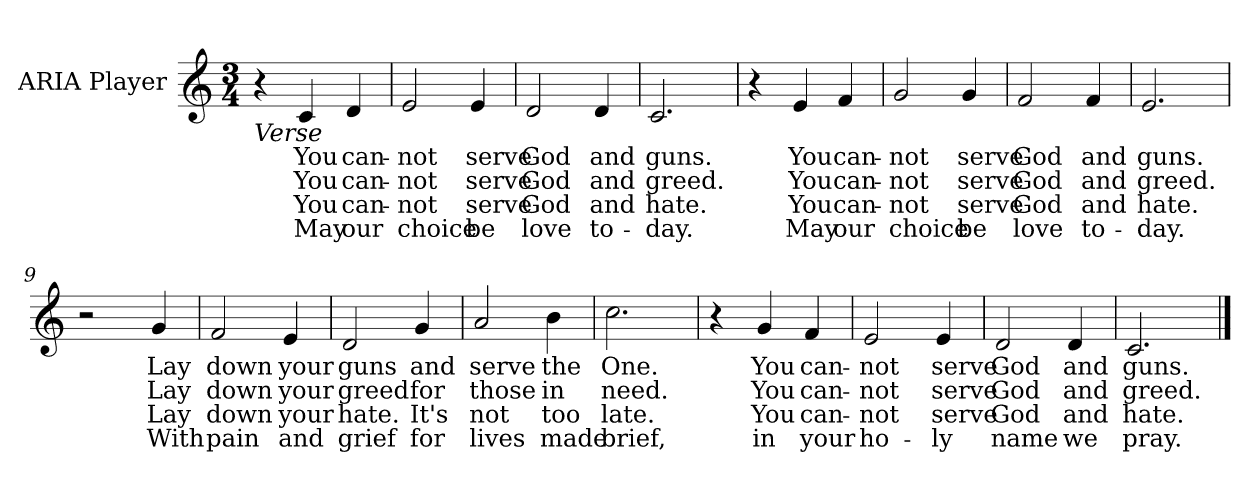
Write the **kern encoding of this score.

**kern	**text	**text	**text	**text
*part1	*part1	*part1	*part1	*part1
*staff1	*staff1	*staff1	*staff1	*staff1
*I"ARIA Player	*	*	*	*
*clefG2	*	*	*	*
*k[]	*	*	*	*
*M3/4	*	*	*	*
=1	=1	=1	=1	=1
!LO:TX:b:i:t=Verse	!	!	!	!
4r	.	.	.	.
!	!LO:LY:b	!LO:LY:b	!LO:LY:b	!LO:LY:b
4c/	You	You	You	May
!	!LO:LY:b	!LO:LY:b	!LO:LY:b	!LO:LY:b
4d/	can-	can-	can-	our
=2	=2	=2	=2	=2
!	!LO:LY:b	!LO:LY:b	!LO:LY:b	!LO:LY:b
2e/	-not	-not	-not	choice
!	!LO:LY:b	!LO:LY:b	!LO:LY:b	!LO:LY:b
4e/	serve	serve	serve	be
=3	=3	=3	=3	=3
!	!LO:LY:b	!LO:LY:b	!LO:LY:b	!LO:LY:b
2d/	God	God	God	love
!	!LO:LY:b	!LO:LY:b	!LO:LY:b	!LO:LY:b
4d/	and	and	and	to-
=4	=4	=4	=4	=4
!	!LO:LY:b	!LO:LY:b	!LO:LY:b	!LO:LY:b
2.c/	guns.	greed.	hate.	-day.
=5	=5	=5	=5	=5
4r	.	.	.	.
!	!LO:LY:b	!LO:LY:b	!LO:LY:b	!LO:LY:b
4e/	You	You	You	May
!	!LO:LY:b	!LO:LY:b	!LO:LY:b	!LO:LY:b
4f/	can-	can-	can-	our
=6	=6	=6	=6	=6
!	!LO:LY:b	!LO:LY:b	!LO:LY:b	!LO:LY:b
2g/	-not	-not	-not	choice
!	!LO:LY:b	!LO:LY:b	!LO:LY:b	!LO:LY:b
4g/	serve	serve	serve	be
!!LO:LB:g=z
=7	=7	=7	=7	=7
!	!LO:LY:b	!LO:LY:b	!LO:LY:b	!LO:LY:b
2f/	God	God	God	love
!	!LO:LY:b	!LO:LY:b	!LO:LY:b	!LO:LY:b
4f/	and	and	and	to-
=8	=8	=8	=8	=8
!	!LO:LY:b	!LO:LY:b	!LO:LY:b	!LO:LY:b
2.e/	guns.	greed.	hate.	-day.
=9	=9	=9	=9	=9
2r	.	.	.	.
!	!LO:LY:b	!LO:LY:b	!LO:LY:b	!LO:LY:b
4g/	Lay	Lay	Lay	With
=10	=10	=10	=10	=10
!	!LO:LY:b	!LO:LY:b	!LO:LY:b	!LO:LY:b
2f/	down	down	down	pain
!	!LO:LY:b	!LO:LY:b	!LO:LY:b	!LO:LY:b
4e/	your	your	your	and
=11	=11	=11	=11	=11
!	!LO:LY:b	!LO:LY:b	!LO:LY:b	!LO:LY:b
2d/	guns	greed	hate.	grief
!	!LO:LY:b	!LO:LY:b	!LO:LY:b	!LO:LY:b
4g/	and	for	It's	for
=12	=12	=12	=12	=12
!	!LO:LY:b	!LO:LY:b	!LO:LY:b	!LO:LY:b
2a/	serve	those	not	lives
!	!LO:LY:b	!LO:LY:b	!LO:LY:b	!LO:LY:b
4b\	the	in	too	made
=13	=13	=13	=13	=13
!	!LO:LY:b	!LO:LY:b	!LO:LY:b	!LO:LY:b
2.cc\	One.	need.	late.	brief,
!!LO:LB:g=z
=14	=14	=14	=14	=14
4r	.	.	.	.
!	!LO:LY:b	!LO:LY:b	!LO:LY:b	!LO:LY:b
4g/	You	You	You	in
!	!LO:LY:b	!LO:LY:b	!LO:LY:b	!LO:LY:b
4f/	can-	can-	can-	your
=15	=15	=15	=15	=15
!	!LO:LY:b	!LO:LY:b	!LO:LY:b	!LO:LY:b
2e/	-not	-not	-not	ho-
!	!LO:LY:b	!LO:LY:b	!LO:LY:b	!LO:LY:b
4e/	serve	serve	serve	-ly
=16	=16	=16	=16	=16
!	!LO:LY:b	!LO:LY:b	!LO:LY:b	!LO:LY:b
2d/	God	God	God	name
!	!LO:LY:b	!LO:LY:b	!LO:LY:b	!LO:LY:b
4d/	and	and	and	we
=17	=17	=17	=17	=17
!	!LO:LY:b	!LO:LY:b	!LO:LY:b	!LO:LY:b
2.c/	guns.	greed.	hate.	pray.
==	==	==	==	==
*-	*-	*-	*-	*-
